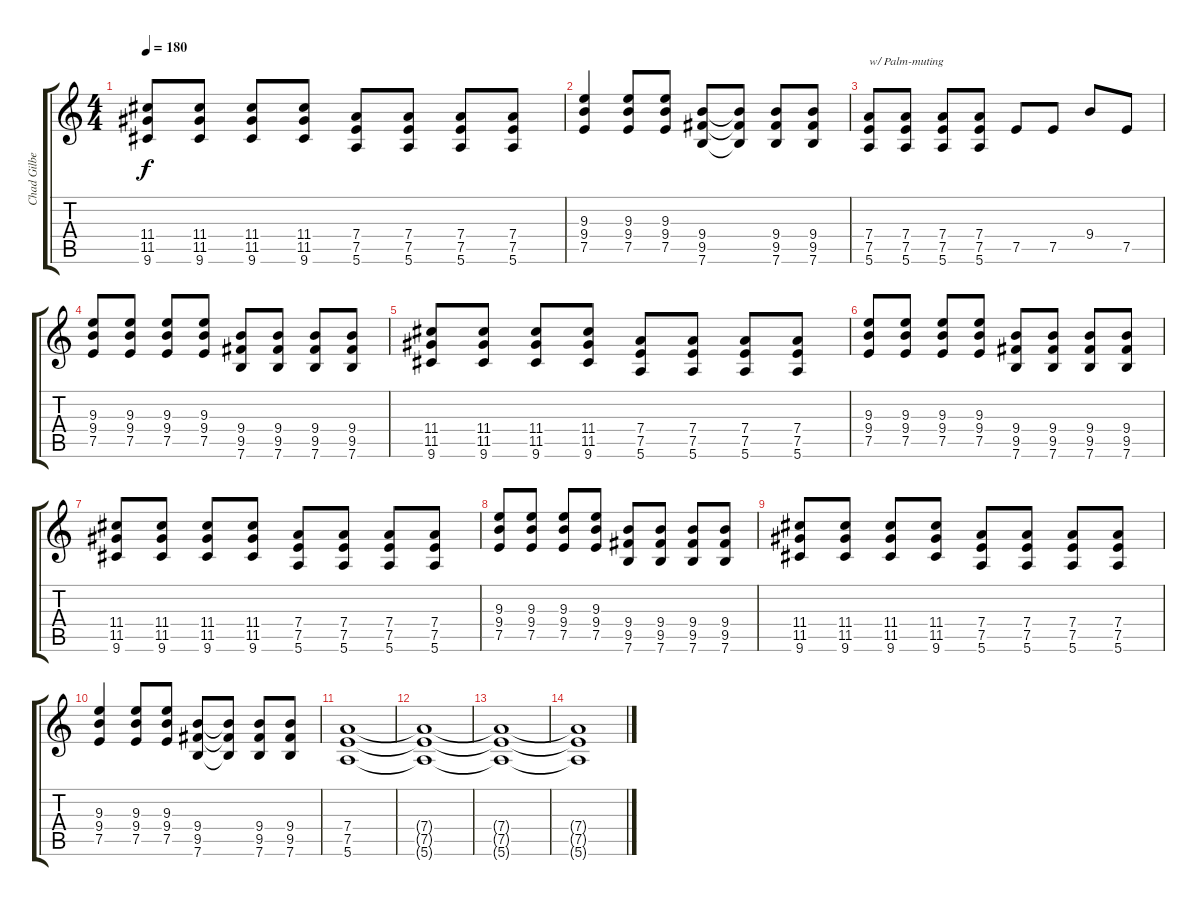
\track ("Chad Gilbert - Guitar" "Chad Gilbe") {instrument overdrivenguitar}
\staff {score tabs}
\tuning (E4 B3 G3 D3 A2 E2) {hide}
\ts (4 4)
\tempo 180
\clef g2
\ks c
(11.4 11.5 9.6).8{dy f} (11.4 11.5 9.6).8 (11.4 11.5 9.6).8 (11.4 11.5 9.6).8 (7.4 7.5 5.6).8 (7.4 7.5 5.6).8 (7.4 7.5 5.6).8 (7.4 7.5 5.6).8 |
(9.3 9.4 7.5).4 (9.3 9.4 7.5).8 (9.3 9.4 7.5).8 (9.4 9.5 7.6).8 (9.4{t} 9.5{t} 7.6{t}).8 (9.4 9.5 7.6).8 (9.4 9.5 7.6).8 |
(7.4 7.5 5.6).8{txt "w/ Palm-muting"} (7.4 7.5 5.6).8 (7.4 7.5 5.6).8 (7.4 7.5 5.6).8 7.5.8 7.5.8 9.4.8 7.5.8 |
(9.3 9.4 7.5).8 (9.3 9.4 7.5).8 (9.3 9.4 7.5).8 (9.3 9.4 7.5).8 (9.4 9.5 7.6).8 (9.4 9.5 7.6).8 (9.4 9.5 7.6).8 (9.4 9.5 7.6).8 |
(11.4 11.5 9.6).8 (11.4 11.5 9.6).8 (11.4 11.5 9.6).8 (11.4 11.5 9.6).8 (7.4 7.5 5.6).8 (7.4 7.5 5.6).8 (7.4 7.5 5.6).8 (7.4 7.5 5.6).8 |
(9.3 9.4 7.5).8 (9.3 9.4 7.5).8 (9.3 9.4 7.5).8 (9.3 9.4 7.5).8 (9.4 9.5 7.6).8 (9.4 9.5 7.6).8 (9.4 9.5 7.6).8 (9.4 9.5 7.6).8 |
(11.4 11.5 9.6).8 (11.4 11.5 9.6).8 (11.4 11.5 9.6).8 (11.4 11.5 9.6).8 (7.4 7.5 5.6).8 (7.4 7.5 5.6).8 (7.4 7.5 5.6).8 (7.4 7.5 5.6).8 |
(9.3 9.4 7.5).8 (9.3 9.4 7.5).8 (9.3 9.4 7.5).8 (9.3 9.4 7.5).8 (9.4 9.5 7.6).8 (9.4 9.5 7.6).8 (9.4 9.5 7.6).8 (9.4 9.5 7.6).8 |
(11.4 11.5 9.6).8 (11.4 11.5 9.6).8 (11.4 11.5 9.6).8 (11.4 11.5 9.6).8 (7.4 7.5 5.6).8 (7.4 7.5 5.6).8 (7.4 7.5 5.6).8 (7.4 7.5 5.6).8 |
(9.3 9.4 7.5).4 (9.3 9.4 7.5).8 (9.3 9.4 7.5).8 (9.4 9.5 7.6).8 (9.4{t} 9.5{t} 7.6{t}).8 (9.4 9.5 7.6).8 (9.4 9.5 7.6).8 |
(7.4 7.5 5.6).1 |
(7.4{t} 7.5{t} 5.6{t}).1 |
(7.4{t} 7.5{t} 5.6{t}).1 |
(7.4{t} 7.5{t} 5.6{t}).1
